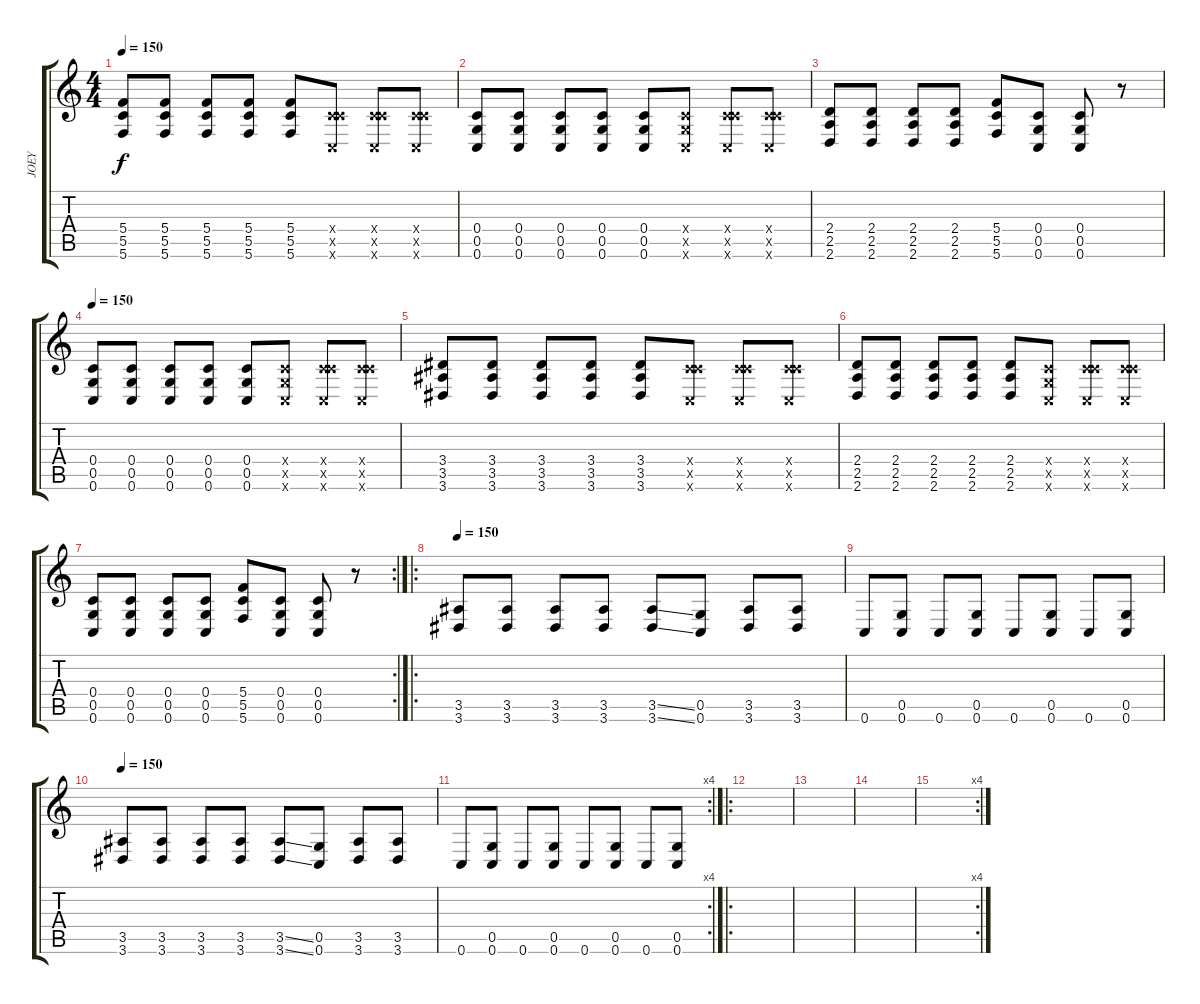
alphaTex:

\track ("JOEY" "JOEY") {instrument distortionguitar}
\staff {score tabs}
\tuning (D4 A3 F3 C3 G2 C2) {hide}
\ts (4 4)
\tempo 150
\clef g2
\ks c
(5.4 5.5 5.6).8{dy f} (5.4 5.5 5.6).8 (5.4 5.5 5.6).8 (5.4 5.5 5.6).8 (5.4 5.5 5.6).8 (0.4{x} 5.5{x} 0.6{x}).8 (0.4{x} 5.5{x} 0.6{x}).8 (0.4{x} 5.5{x} 0.6{x}).8 |
(0.4 0.5 0.6).8 (0.4 0.5 0.6).8 (0.4 0.5 0.6).8 (0.4 0.5 0.6).8 (0.4 0.5 0.6).8 (0.4{x} 0.5{x} 0.6{x}).8 (0.4{x} 5.5{x} 0.6{x}).8 (0.4{x} 5.5{x} 0.6{x}).8 |
(2.4 2.5 2.6).8 (2.4 2.5 2.6).8 (2.4 2.5 2.6).8 (2.4 2.5 2.6).8 (5.4 5.5 5.6).8 (0.4 0.5 0.6).8 (0.4 0.5 0.6).8 r.8 |
\tempo 150
(0.4 0.5 0.6).8 (0.4 0.5 0.6).8 (0.4 0.5 0.6).8 (0.4 0.5 0.6).8 (0.4 0.5 0.6).8 (0.4{x} 0.5{x} 0.6{x}).8 (0.4{x} 5.5{x} 0.6{x}).8 (0.4{x} 5.5{x} 0.6{x}).8 |
(3.4 3.5 3.6).8 (3.4 3.5 3.6).8 (3.4 3.5 3.6).8 (3.4 3.5 3.6).8 (3.4 3.5 3.6).8 (0.4{x} 5.5{x} 0.6{x}).8 (0.4{x} 5.5{x} 0.6{x}).8 (0.4{x} 5.5{x} 0.6{x}).8 |
(2.4 2.5 2.6).8 (2.4 2.5 2.6).8 (2.4 2.5 2.6).8 (2.4 2.5 2.6).8 (2.4 2.5 2.6).8 (0.4{x} 0.5{x} 0.6{x}).8 (0.4{x} 5.5{x} 0.6{x}).8 (0.4{x} 5.5{x} 0.6{x}).8 |
\rc 2
(0.4 0.5 0.6).8 (0.4 0.5 0.6).8 (0.4 0.5 0.6).8 (0.4 0.5 0.6).8 (5.4 5.5 5.6).8 (0.4 0.5 0.6).8 (0.4 0.5 0.6).8 r.8 |
\ro
\tempo 150
(3.5 3.6).8 (3.5 3.6).8 (3.5 3.6).8 (3.5 3.6).8 (3.5{ss} 3.6{ss}).8 (0.5 0.6).8 (3.5 3.6).8 (3.5 3.6).8 |
0.6.8 (0.5 0.6).8 0.6.8 (0.5 0.6).8 0.6.8 (0.5 0.6).8 0.6.8 (0.5 0.6).8 |
\tempo 150
(3.5 3.6).8 (3.5 3.6).8 (3.5 3.6).8 (3.5 3.6).8 (3.5{ss} 3.6{ss}).8 (0.5 0.6).8 (3.5 3.6).8 (3.5 3.6).8 |
\rc 4
0.6.8 (0.5 0.6).8 0.6.8 (0.5 0.6).8 0.6.8 (0.5 0.6).8 0.6.8 (0.5 0.6).8 |
\ro
|
|
|
\rc 4
